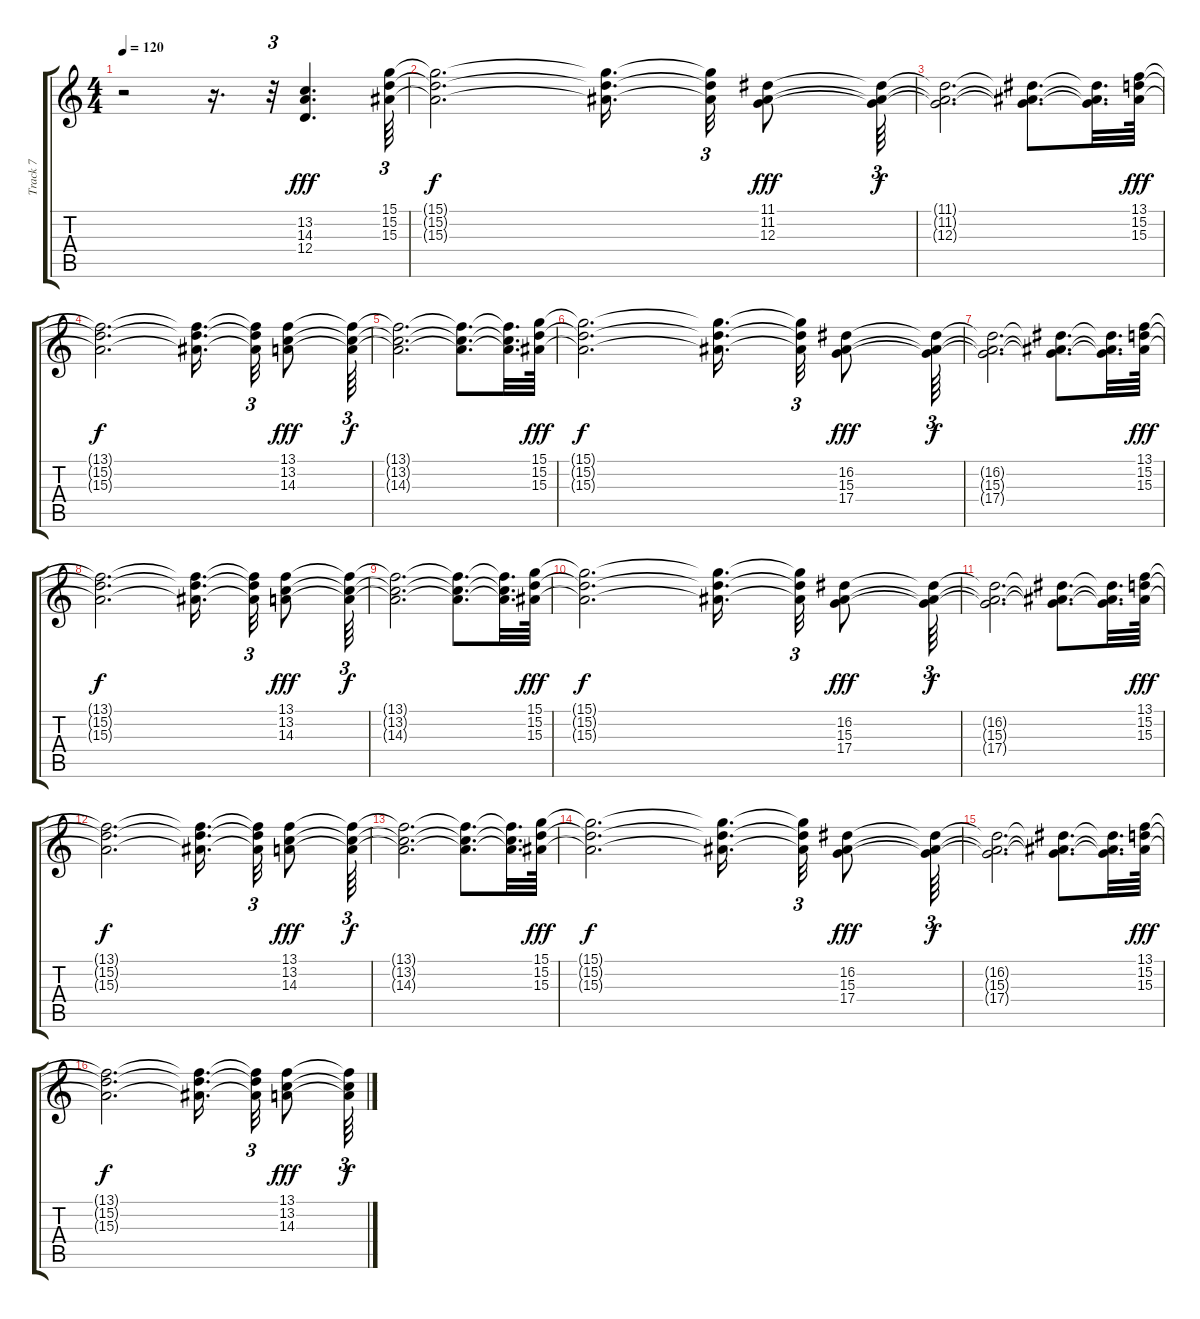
\track ("Track 7" "Track 7") {instrument percussiveorgan}
\staff {score tabs}
\tuning (E4 B3 G3 D3 A2 E2) {hide}
\ts (4 4)
\tempo 120
\clef g2
\ks c
r.2{dy f} r.16{d} r.32{tu (3 2)} (13.2 14.3 12.4).4{d dy fff} (15.1 15.2 15.3).64{tu (3 2)} |
(15.1{t} 15.2{t} 15.3{t}).2{d dy f} (15.1{t} 15.2{t} 15.3{t}).16{d beam splitsecondary} (15.1{t} 15.2{t} 15.3{t}).32{tu (3 2)} (11.1 11.2 12.3).8{dy fff} (11.1{t} 11.2{t} 12.3{t}).64{tu (3 2) dy f} |
(11.1{t} 11.2{t} 12.3{t}).2{d} (11.1{t} 11.2{t} 12.3{t}).8{d} (11.1{t} 11.2{t} 12.3{t}).32{d} (13.1 15.2 15.3).64{dy fff} |
(13.1{t} 15.2{t} 15.3{t}).2{d dy f} (13.1{t} 15.2{t} 15.3{t}).16{d beam splitsecondary} (13.1{t} 15.2{t} 15.3{t}).32{tu (3 2)} (13.1 13.2 14.3).8{dy fff} (13.1{t} 13.2{t} 14.3{t}).64{tu (3 2) dy f} |
(13.1{t} 13.2{t} 14.3{t}).2{d} (13.1{t} 13.2{t} 14.3{t}).8{d} (13.1{t} 13.2{t} 14.3{t}).32{d} (15.1 15.2 15.3).64{dy fff} |
(15.1{t} 15.2{t} 15.3{t}).2{d dy f} (15.1{t} 15.2{t} 15.3{t}).16{d beam splitsecondary} (15.1{t} 15.2{t} 15.3{t}).32{tu (3 2)} (16.2 15.3 17.4).8{dy fff} (16.2{t} 15.3{t} 17.4{t}).64{tu (3 2) dy f} |
(16.2{t} 15.3{t} 17.4{t}).2{d} (16.2{t} 15.3{t} 17.4{t}).8{d} (16.2{t} 15.3{t} 17.4{t}).32{d} (13.1 15.2 15.3).64{dy fff} |
(13.1{t} 15.2{t} 15.3{t}).2{d dy f} (13.1{t} 15.2{t} 15.3{t}).16{d beam splitsecondary} (13.1{t} 15.2{t} 15.3{t}).32{tu (3 2)} (13.1 13.2 14.3).8{dy fff} (13.1{t} 13.2{t} 14.3{t}).64{tu (3 2) dy f} |
(13.1{t} 13.2{t} 14.3{t}).2{d} (13.1{t} 13.2{t} 14.3{t}).8{d} (13.1{t} 13.2{t} 14.3{t}).32{d} (15.1 15.2 15.3).64{dy fff} |
(15.1{t} 15.2{t} 15.3{t}).2{d dy f} (15.1{t} 15.2{t} 15.3{t}).16{d beam splitsecondary} (15.1{t} 15.2{t} 15.3{t}).32{tu (3 2)} (16.2 15.3 17.4).8{dy fff} (16.2{t} 15.3{t} 17.4{t}).64{tu (3 2) dy f} |
(16.2{t} 15.3{t} 17.4{t}).2{d} (16.2{t} 15.3{t} 17.4{t}).8{d} (16.2{t} 15.3{t} 17.4{t}).32{d} (13.1 15.2 15.3).64{dy fff} |
(13.1{t} 15.2{t} 15.3{t}).2{d dy f} (13.1{t} 15.2{t} 15.3{t}).16{d beam splitsecondary} (13.1{t} 15.2{t} 15.3{t}).32{tu (3 2)} (13.1 13.2 14.3).8{dy fff} (13.1{t} 13.2{t} 14.3{t}).64{tu (3 2) dy f} |
(13.1{t} 13.2{t} 14.3{t}).2{d} (13.1{t} 13.2{t} 14.3{t}).8{d} (13.1{t} 13.2{t} 14.3{t}).32{d} (15.1 15.2 15.3).64{dy fff} |
(15.1{t} 15.2{t} 15.3{t}).2{d dy f} (15.1{t} 15.2{t} 15.3{t}).16{d beam splitsecondary} (15.1{t} 15.2{t} 15.3{t}).32{tu (3 2)} (16.2 15.3 17.4).8{dy fff} (16.2{t} 15.3{t} 17.4{t}).64{tu (3 2) dy f} |
(16.2{t} 15.3{t} 17.4{t}).2{d} (16.2{t} 15.3{t} 17.4{t}).8{d} (16.2{t} 15.3{t} 17.4{t}).32{d} (13.1 15.2 15.3).64{dy fff} |
(13.1{t} 15.2{t} 15.3{t}).2{d dy f} (13.1{t} 15.2{t} 15.3{t}).16{d beam splitsecondary} (13.1{t} 15.2{t} 15.3{t}).32{tu (3 2)} (13.1 13.2 14.3).8{dy fff} (13.1{t} 13.2{t} 14.3{t}).64{tu (3 2) dy f}
